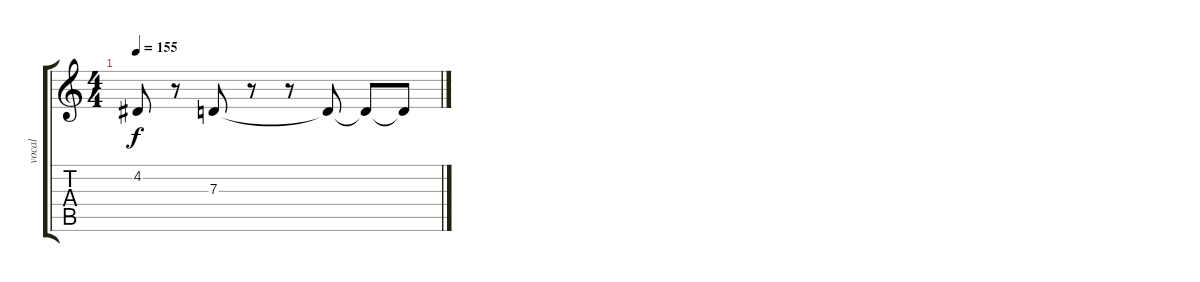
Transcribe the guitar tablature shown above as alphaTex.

\track ("vocal" "vocal") {instrument flute}
\staff {score tabs}
\tuning (E4 B3 G3 D3 A2 E2) {hide}
\ts (4 4)
\tempo 155
\clef g2
\ks c
4.2{t}.8{dy f} r.8 7.3.8 r.8 r.8 7.3{t}.8 7.3{t}.8 7.3{t}.8
